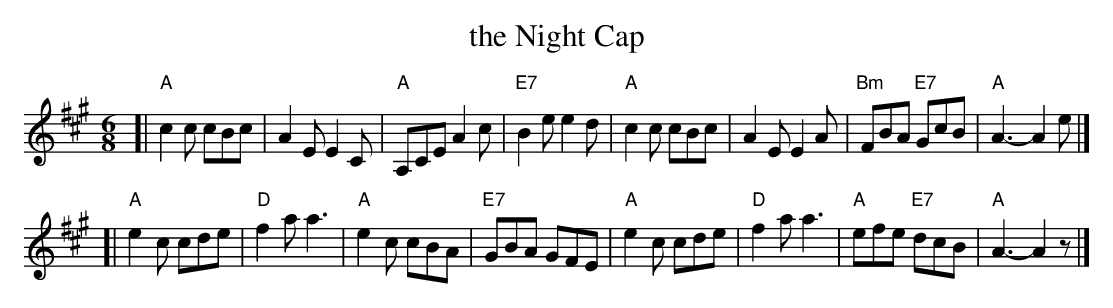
X:1
T: the Night Cap
M: 6/8
L: 1/8
K: A
[|\
"A"c2c cBc | A2E E2C |\
"A"A,CE A2c | "E7"B2e e2d |\
"A"c2c cBc | A2E E2A |\
"Bm"FBA "E7"GcB | "A"A3- A2e |]
[|\
"A"e2c cde | "D"f2a a3 |\
"A"e2c cBA | "E7"GBA GFE |\
"A"e2c cde | "D"f2a a3 |\
"A"efe "E7"dcB | "A"A3- A2z |]
